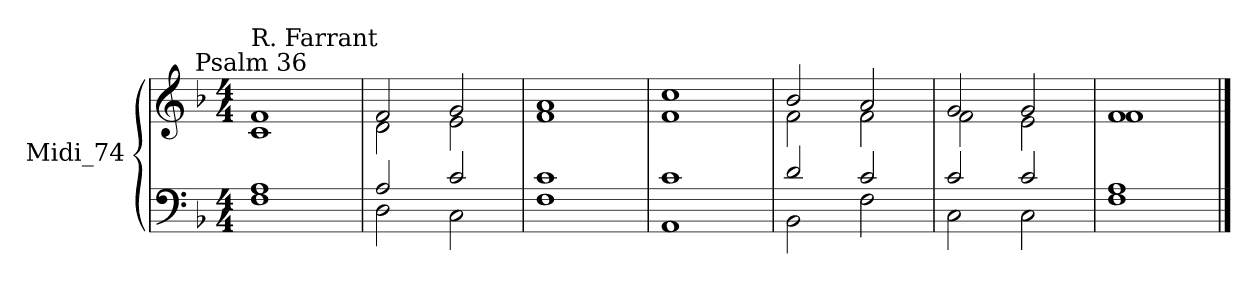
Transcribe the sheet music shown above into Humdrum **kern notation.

**kern	**kern
*part2	*part1
*staff2	*staff1
*I"Midi_74	*I"Midi_74
*clefF4	*clefG2
*k[b-]	*k[b-]
*F:	*F:
*M4/4	*M4/4
=1	=1
*^	*^
!	!	!LO:TX:a:cj:t=Psalm 36	!
!	!	!LO:TX:a:t=R. Farrant	!
1A/	1F\	1f/	1c\
=2	=2	=2	=2
2A/	2D\	2f/	2d\
2c/	2C\	2g/	2e\
=3	=3	=3	=3
1c/	1F\	1a/	1f\
=4	=4	=4	=4
1c/	1AA\	1cc/	1f\
=5	=5	=5	=5
2d/	2BB-\	2b-/	2f\
2c/	2F\	2a/	2f\
=6	=6	=6	=6
2c/	2C\	2g/	2f\
2c/	2C\	2g/	2e\
=7	=7	=7	=7
1A/	1F\	1f/	1f\
*v	*v	*	*
*	*v	*v
==	==
*-	*-
